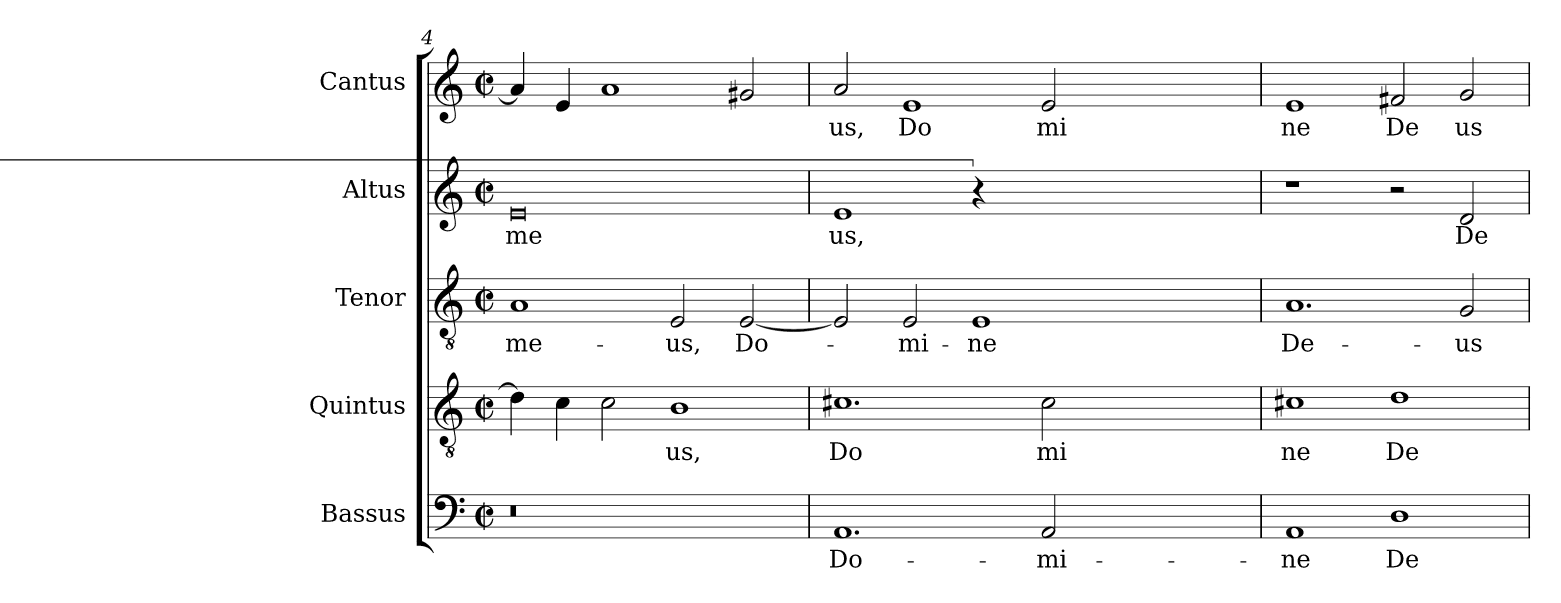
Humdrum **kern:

**kern	**text	**kern	**text	**kern	**text	**kern	**text	**kern	**text
*part5	*part5	*part4	*part4	*part3	*part3	*part2	*part2	*part1	*part1
*staff5	*staff5	*staff4	*staff4	*staff3	*staff3	*staff2	*staff2	*staff1	*staff1
*I"Bassus	*	*I"Quintus	*	*I"Tenor	*	*I"Altus	*	*I"Cantus	*
*clefF4	*	*clefGv2	*	*clefGv2	*	*clefG2	*	*clefG2	*
*M2/2	*	*M2/2	*	*M2/2	*	*M2/2	*	*M2/2	*
*met(c|)	*	*met(c|)	*	*met(c|)	*	*met(c|)	*	*met(c|)	*
=4	=4	=4	=4	=4	=4	=4	=4	=4	=4
!	!	!	!	!	!LO:LY:b:cj	!	!LO:LY:b:cj	!	!
0r	.	4d\]	.	1A	me-	0e	me	4a/]	.
.	.	4c\	.	.	.	.	.	4e/	.
.	.	2c\	.	.	.	.	.	1a	.
!	!	!	!LO:LY:b:cj	!	!LO:LY:b:cj	!	!	!	!
.	.	1B	us,	2E/	-us,	.	.	.	.
!	!	!	!	!	!LO:LY:b	!	!	!	!
.	.	.	.	[<2E/	Do-	.	.	2g#X/	.
=5	=5	=5	=5	=5	=5	=5	=5	=5	=5
!	!LO:LY:b:cj	!	!LO:LY:b:cj	!	!	!	!LO:LY:b:cj	!	!LO:LY:b:cj
1.AA	Do-	1.c#X	Do	2E/]	.	1e	us,	2a/	us,
!	!	!	!	!	!LO:LY:b:cj	!	!	!	!LO:LY:b:cj
.	.	.	.	2E/	-mi-	.	.	1e	Do
!	!	!	!	!	!LO:LY:b:cj	!LO:N:vis=1	!	!	!
.	.	.	.	1E	-ne	4%9r	.	.	.
!	!LO:LY:b:cj	!	!LO:LY:b:cj	!	!	!	!	!	!LO:LY:b:cj
2AA/	-mi-	2c#\	mi	.	.	.	.	2e/	mi
1ryy	.	1ryy	.	1ryy	.	.	.	1ryy	.
4ryy	.	4ryy	.	4ryy	.	.	.	4ryy	.
=6	=6	=6	=6	=6	=6	=6	=6	=6	=6
!	!LO:LY:b:cj	!	!LO:LY:b:cj	!	!LO:LY:b:cj	!	!	!	!LO:LY:b:cj
1AA	-ne	1c#X	ne	1.A	De-	1r	.	1e	ne
!	!LO:LY:b:cj	!	!LO:LY:b:cj	!	!	!	!	!	!LO:LY:b:cj
1D	De-	1d	De	.	.	2r	.	2f#X/	De
!	!	!	!	!	!LO:LY:b:cj	!	!LO:LY:b:cj	!	!LO:LY:b:cj
.	.	.	.	2G/	-us	2d/	De	2g/	us
=	=	=	=	=	=	=	=	=	=
*-	*-	*-	*-	*-	*-	*-	*-	*-	*-
